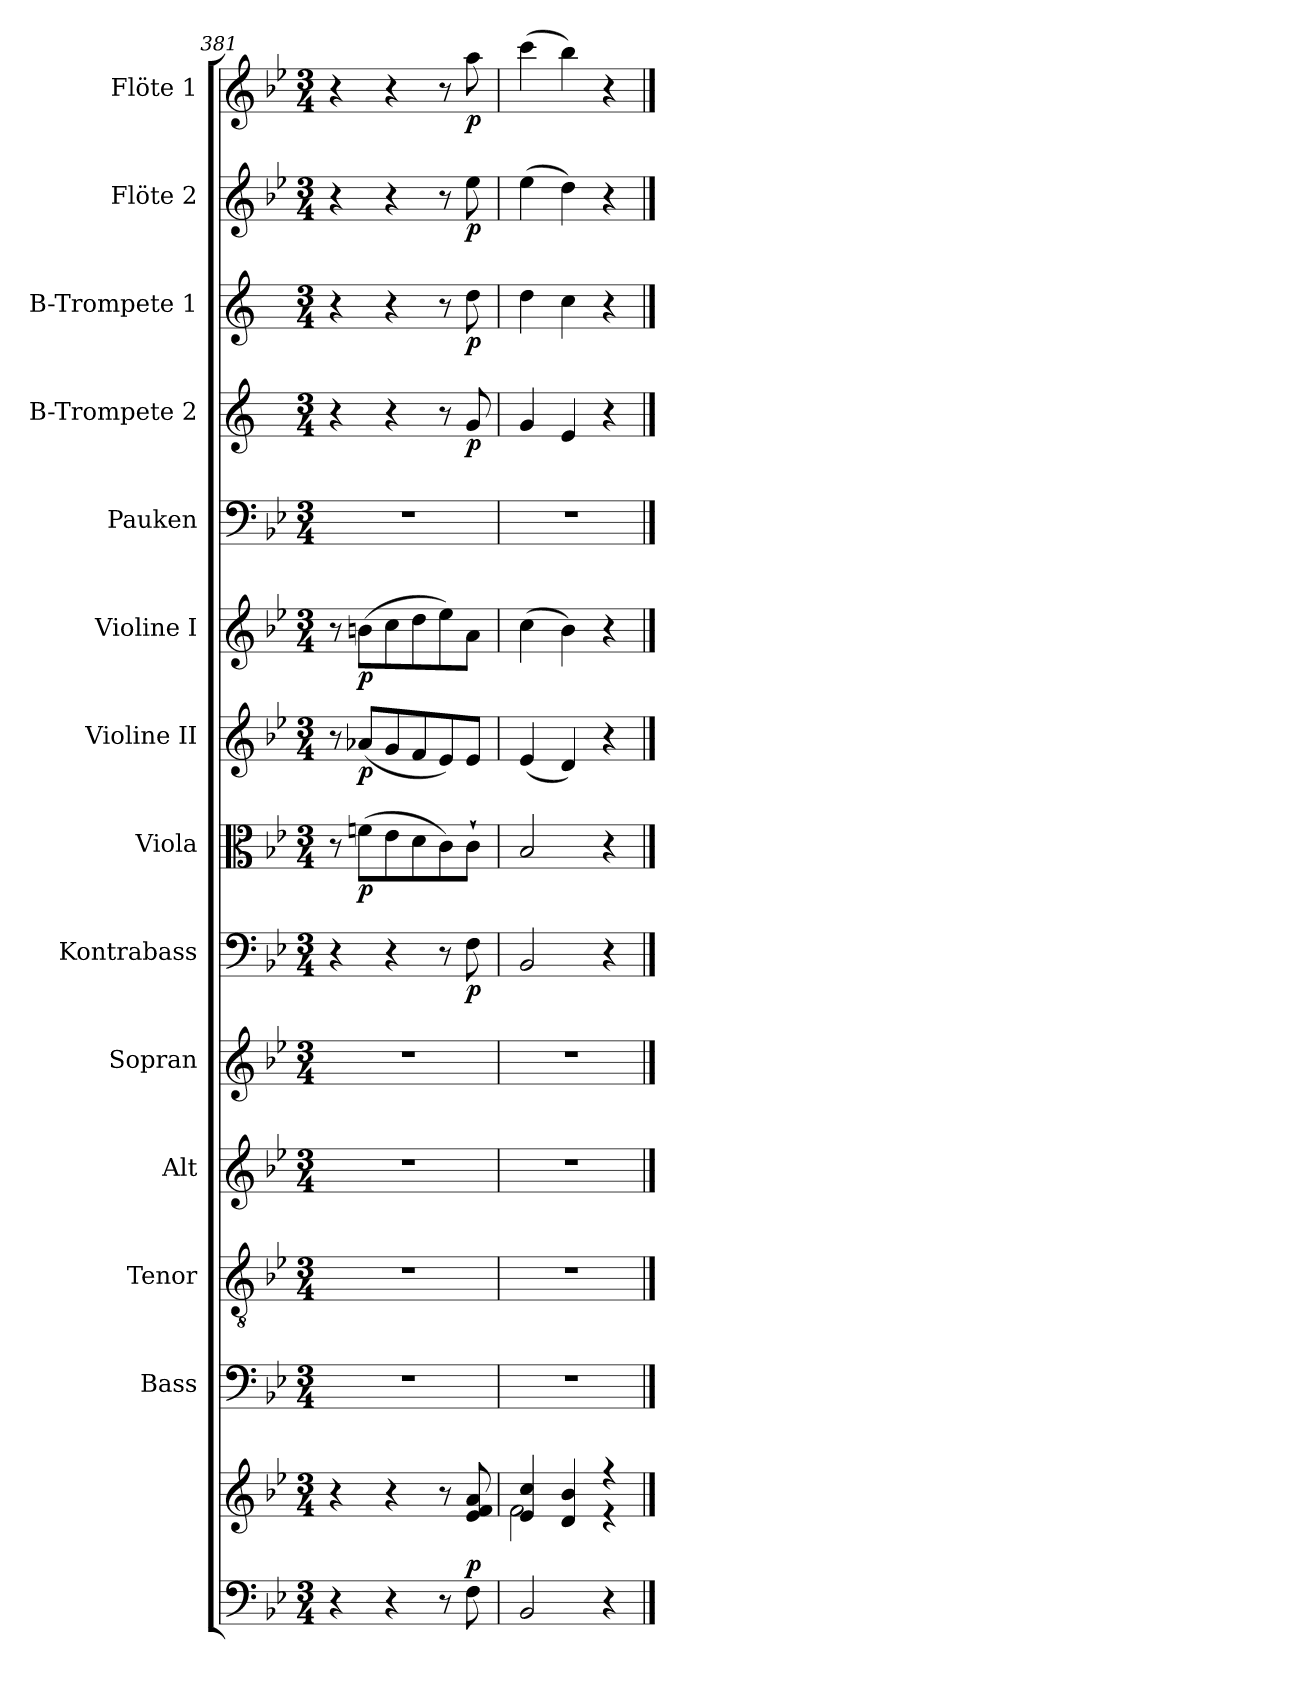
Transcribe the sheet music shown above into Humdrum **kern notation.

**kern	**kern	**dynam	**kern	**kern	**kern	**kern	**kern	**dynam	**kern	**dynam	**kern	**dynam	**kern	**dynam	**kern	**kern	**dynam	**kern	**dynam	**kern	**dynam	**kern	**dynam
*part14	*part14	*part14	*part13	*part12	*part11	*part10	*part9	*part9	*part8	*part8	*part7	*part7	*part6	*part6	*part5	*part4	*part4	*part3	*part3	*part2	*part2	*part1	*part1
*staff15	*staff14	*staff14/15	*staff13	*staff12	*staff11	*staff10	*staff9	*staff9	*staff8	*staff8	*staff7	*staff7	*staff6	*staff6	*staff5	*staff4	*staff4	*staff3	*staff3	*staff2	*staff2	*staff1	*staff1
*	*	*	*I"Bass	*I"Tenor	*I"Alt	*I"Sopran	*I"Kontrabass	*	*I"Viola	*	*I"Violine II	*	*I"Violine I	*	*I"Pauken	*I"B-Trompete 2	*	*I"B-Trompete 1	*	*I"Flöte 2	*	*I"Flöte 1	*
*	*	*	*I'B.	*I'T.	*I'A.	*I'S.	*I'Kb.	*	*I'Vla.	*	*I'Vl. II	*	*I'Vl. I	*	*I'Pk.	*I'B Trp. 2	*	*I'B Trp. 1	*	*I'Fl. 2	*	*I'Fl. 1	*
*clefF4	*clefG2	*	*clefF4	*clefGv2	*clefG2	*clefG2	*clefF4	*	*clefC3	*	*clefG2	*	*clefG2	*	*clefF4	*clefG2	*	*clefG2	*	*clefG2	*	*clefG2	*
*	*	*	*	*	*	*	*ITrd7c12	*	*	*	*	*	*	*	*	*ITrd1c2	*	*ITrd1c2	*	*	*	*	*
*k[b-e-]	*k[b-e-]	*	*k[b-e-]	*k[b-e-]	*k[b-e-]	*k[b-e-]	*k[b-e-]	*	*k[b-e-]	*	*k[b-e-]	*	*k[b-e-]	*	*k[b-e-]	*k[b-e-]	*	*k[b-e-]	*	*k[b-e-]	*	*k[b-e-]	*
*B-:	*B-:	*	*B-:	*B-:	*B-:	*B-:	*B-:	*	*B-:	*	*B-:	*	*B-:	*	*B-:	*B-:	*	*B-:	*	*B-:	*	*B-:	*
*M3/4	*M3/4	*	*M3/4	*M3/4	*M3/4	*M3/4	*M3/4	*	*M3/4	*	*M3/4	*	*M3/4	*	*M3/4	*M3/4	*	*M3/4	*	*M3/4	*	*M3/4	*
=381	=381	=381	=381	=381	=381	=381	=381	=381	=381	=381	=381	=381	=381	=381	=381	=381	=381	=381	=381	=381	=381	=381	=381
4r	4r	.	2.r	2.r	2.r	2.r	4r	.	8r	.	8r	.	8r	.	2.r	4r	.	4r	.	4r	.	4r	.
!	!	!	!	!	!	!	!	!	!	!LO:DY:b	!	!LO:DY:b	!	!LO:DY:b	!	!	!	!	!	!	!	!	!
.	.	.	.	.	.	.	.	.	(>8fn\L	p	(<8a-X/L	p	(>8bn\L	p	.	.	.	.	.	.	.	.	.
4r	4r	.	.	.	.	.	4r	.	8e-\	.	8g/	.	8cc\	.	.	4r	.	4r	.	4r	.	4r	.
.	.	.	.	.	.	.	.	.	8d\	.	8f/	.	8dd\	.	.	.	.	.	.	.	.	.	.
8r	8r	.	.	.	.	.	8r	.	8c\)	.	8e-/)	.	8ee-\)	.	.	8r	.	8r	.	8r	.	8r	.
!	!	!LO:DY:a=2	!	!	!	!	!	!LO:DY:b	!	!	!	!	!	!	!	!	!LO:DY:b	!	!LO:DY:b	!	!LO:DY:b	!	!LO:DY:b
8F\	8e-/ 8f/ 8a/	p	.	.	.	.	8FF\	p	8c`>\J	.	8e-/J	.	8a\J	.	.	8f/	p	8cc\	p	8ee-\	p	8aa\	p
=382	=382	=382	=382	=382	=382	=382	=382	=382	=382	=382	=382	=382	=382	=382	=382	=382	=382	=382	=382	=382	=382	=382	=382
*	*^	*	*	*	*	*	*	*	*	*	*	*	*	*	*	*	*	*	*	*	*	*	*
2BB-/	4e-/ 4cc/	2f\	.	2.r	2.r	2.r	2.r	2BBB-/	.	2B-/	.	(<4e-/	.	(>4cc\	.	2.r	4f/	.	4cc\	.	(>4ee-\	.	(>4ccc\	.
.	4d/ 4b-/	.	.	.	.	.	.	.	.	.	.	4d/)	.	4b-\)	.	.	4d/	.	4b-\	.	4dd\)	.	4bb-\)	.
4r	4r	4r	.	.	.	.	.	4r	.	4r	.	4r	.	4r	.	.	4r	.	4r	.	4r	.	4r	.
*	*v	*v	*	*	*	*	*	*	*	*	*	*	*	*	*	*	*	*	*	*	*	*	*	*
==	==	==	==	==	==	==	==	==	==	==	==	==	==	==	==	==	==	==	==	==	==	==	==
*-	*-	*-	*-	*-	*-	*-	*-	*-	*-	*-	*-	*-	*-	*-	*-	*-	*-	*-	*-	*-	*-	*-	*-
